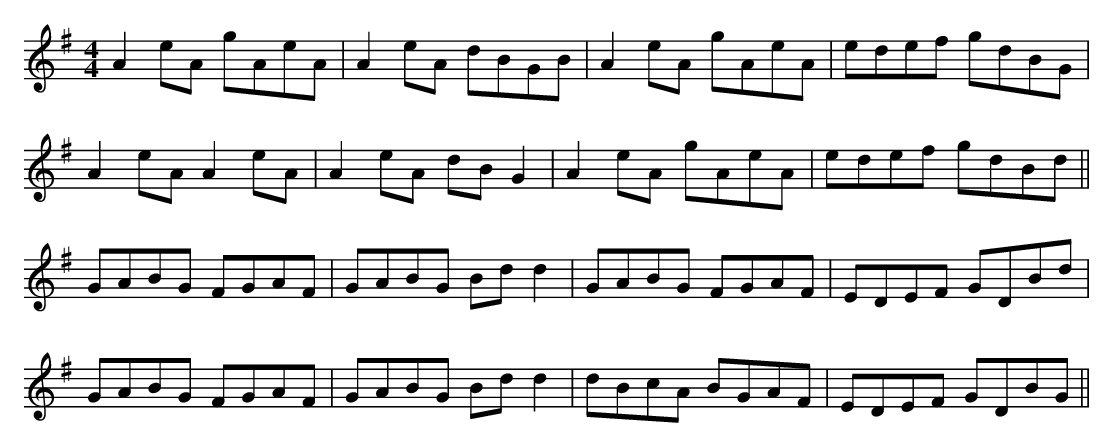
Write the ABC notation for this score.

X:1
M:4/4
K:Ador
A2eA gAeA|A2eA dBGB|A2eA gAeA|edef gdBG|
A2eA A2 eA|A2 eA dB G2|A2eA gAeA|edef gdBd||
GABG FGAF|GABG Bd d2|GABG FGAF|EDEF GDBd|
GABG FGAF|GABG Bd d2|dBcA BGAF|EDEF GDBG||
